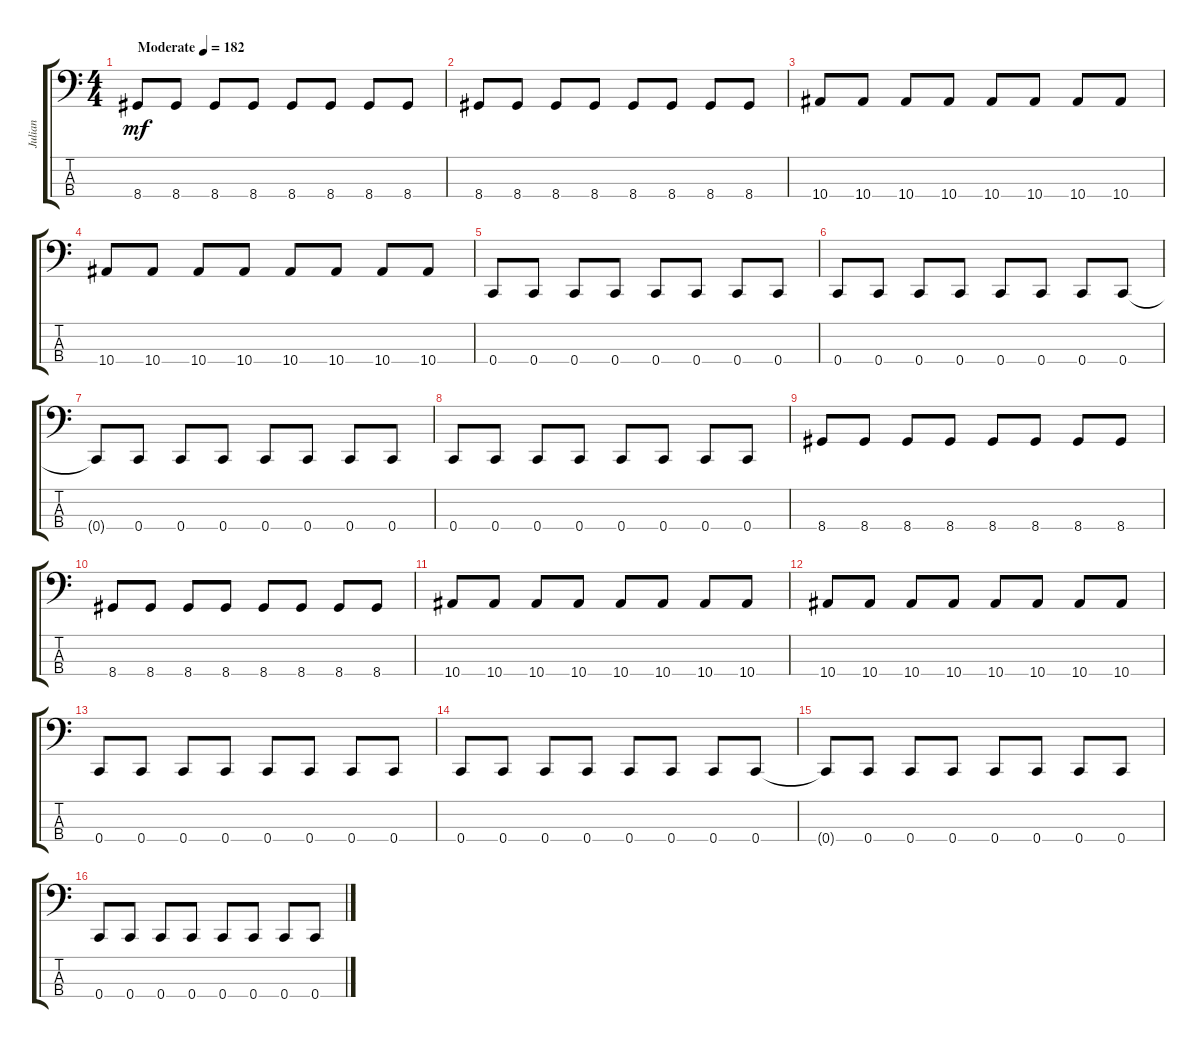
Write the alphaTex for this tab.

\track ("Julian" "Julian") {instrument electricbasspick}
\staff {score tabs}
\tuning (F2 C2 G1 C1) {hide}
\ts (4 4)
\tempo (182 "Moderate")
\clef f4
\ks c
8.4.8{dy mf instrument electricbasspick} 8.4.8 8.4.8 8.4.8 8.4.8 8.4.8 8.4.8 8.4.8 |
8.4.8 8.4.8 8.4.8 8.4.8 8.4.8 8.4.8 8.4.8 8.4.8 |
10.4.8 10.4.8 10.4.8 10.4.8 10.4.8 10.4.8 10.4.8 10.4.8 |
10.4.8 10.4.8 10.4.8 10.4.8 10.4.8 10.4.8 10.4.8 10.4.8 |
0.4.8 0.4.8 0.4.8 0.4.8 0.4.8 0.4.8 0.4.8 0.4.8 |
0.4.8 0.4.8 0.4.8 0.4.8 0.4.8 0.4.8 0.4.8 0.4.8 |
0.4{t}.8 0.4.8 0.4.8 0.4.8 0.4.8 0.4.8 0.4.8 0.4.8 |
0.4.8 0.4.8 0.4.8 0.4.8 0.4.8 0.4.8 0.4.8 0.4.8 |
8.4.8 8.4.8 8.4.8 8.4.8 8.4.8 8.4.8 8.4.8 8.4.8 |
8.4.8 8.4.8 8.4.8 8.4.8 8.4.8 8.4.8 8.4.8 8.4.8 |
10.4.8 10.4.8 10.4.8 10.4.8 10.4.8 10.4.8 10.4.8 10.4.8 |
10.4.8 10.4.8 10.4.8 10.4.8 10.4.8 10.4.8 10.4.8 10.4.8 |
0.4.8 0.4.8 0.4.8 0.4.8 0.4.8 0.4.8 0.4.8 0.4.8 |
0.4.8 0.4.8 0.4.8 0.4.8 0.4.8 0.4.8 0.4.8 0.4.8 |
0.4{t}.8 0.4.8 0.4.8 0.4.8 0.4.8 0.4.8 0.4.8 0.4.8 |
0.4.8 0.4.8 0.4.8 0.4.8 0.4.8 0.4.8 0.4.8 0.4.8
